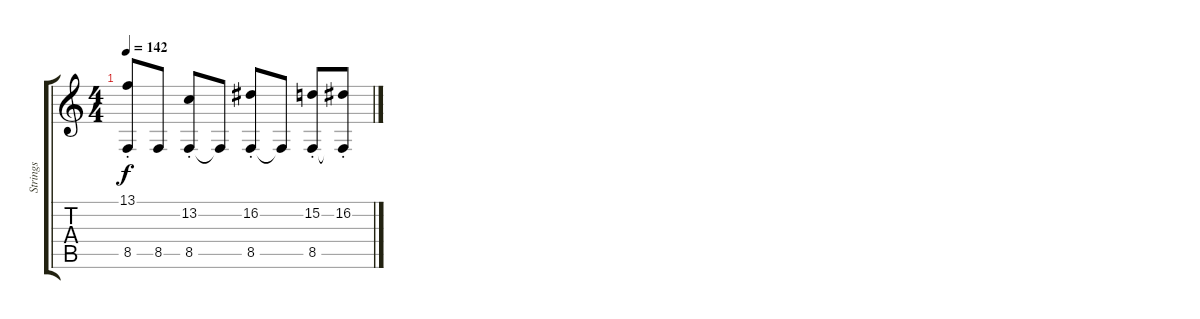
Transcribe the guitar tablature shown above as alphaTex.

\track ("Strings" "Strings") {instrument stringensemble1}
\staff {score tabs}
\tuning (E4 B3 G3 D3 A2 E2) {hide}
\ts (4 4)
\tempo 142
\clef g2
\ks c
(13.1{st} 8.5).8{dy f} 8.5.8 (13.2{st} 8.5).8 8.5{t}.8 (16.2{st} 8.5).8 8.5{t}.8 (15.2{st} 8.5).8 (16.2{st} 8.5{t}).8
